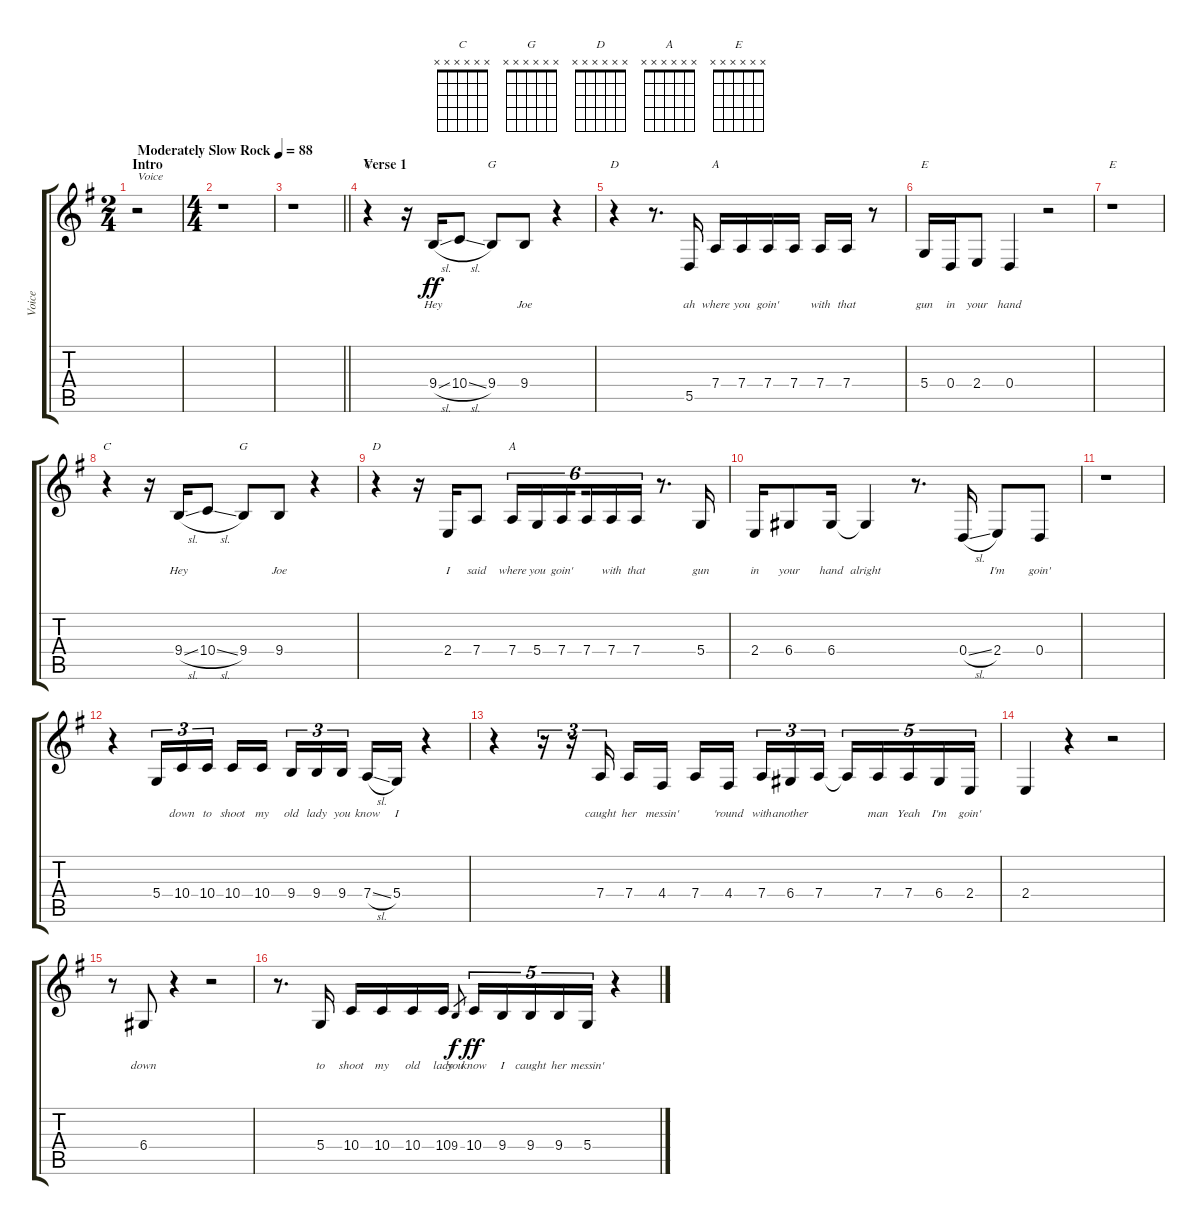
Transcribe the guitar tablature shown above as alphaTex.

\track ("Voice" "Voice") {instrument bassoon}
\staff {score tabs}
\tuning (E4 B3 G3 D3 A2 E2) {hide}
\chord ("C" 0 1 0 2 3 x)
\chord ("G" 3 0 0 0 2 3)
\chord ("D" 2 3 2 0 x x) {barre 2}
\chord ("A" 0 2 2 2 0 x)
\chord ("E" 0 0 1 2 2 0)
\chord ("E" x x x x x x)
\chord ("C" x x x x x x)
\chord ("G" x x x x x x)
\chord ("D" x x x x x x)
\chord ("A" x x x x x x)
\ts (2 4)
\section ("" "Intro")
\tempo (88 "Moderately Slow Rock")
\clef g2
\ks g
r.2{txt "Voice" dy ff instrument bassoon} |
\ts (4 4)
r.1 |
\barLineRight lightlight
r.1 |
\section ("" "Verse 1")
r.4{ch "C"} r.16 9.4{sl}.16{lyrics (0 "Hey") lyrics (1 "") lyrics (2 "") lyrics (3 "") lyrics (4 "")} 10.4{sl}.8{lyrics (0 "") lyrics (1 "") lyrics (2 "") lyrics (3 "") lyrics (4 "")} 9.4.8{ch "G" lyrics (0 "") lyrics (1 "") lyrics (2 "") lyrics (3 "") lyrics (4 "")} 9.4.8{lyrics (0 "Joe") lyrics (1 "") lyrics (2 "") lyrics (3 "") lyrics (4 "")} r.4 |
r.4{ch "D"} r.8{d} 5.5.16{lyrics (0 "ah") lyrics (1 "") lyrics (2 "") lyrics (3 "") lyrics (4 "")} 7.4.16{ch "A" lyrics (0 "where") lyrics (1 "") lyrics (2 "") lyrics (3 "") lyrics (4 "")} 7.4.16{lyrics (0 "you") lyrics (1 "") lyrics (2 "") lyrics (3 "") lyrics (4 "")} 7.4.16{lyrics (0 "goin'") lyrics (1 "") lyrics (2 "") lyrics (3 "") lyrics (4 "")} 7.4.16{lyrics (0 "") lyrics (1 "") lyrics (2 "") lyrics (3 "") lyrics (4 "")} 7.4.16{lyrics (0 "with") lyrics (1 "") lyrics (2 "") lyrics (3 "") lyrics (4 "")} 7.4.16{lyrics (0 "that") lyrics (1 "") lyrics (2 "") lyrics (3 "") lyrics (4 "")} r.8 |
5.4.16{ch "E" lyrics (0 "gun") lyrics (1 "") lyrics (2 "") lyrics (3 "") lyrics (4 "")} 0.4.16{lyrics (0 "in") lyrics (1 "") lyrics (2 "") lyrics (3 "") lyrics (4 "")} 2.4.8{lyrics (0 "your") lyrics (1 "") lyrics (2 "") lyrics (3 "") lyrics (4 "")} 0.4.4{lyrics (0 "hand") lyrics (1 "") lyrics (2 "") lyrics (3 "") lyrics (4 "")} r.2 |
r.1{ch "E"} |
r.4{ch "C"} r.16 9.4{sl}.16{lyrics (0 "Hey") lyrics (1 "") lyrics (2 "") lyrics (3 "") lyrics (4 "")} 10.4{sl}.8{lyrics (0 "") lyrics (1 "") lyrics (2 "") lyrics (3 "") lyrics (4 "")} 9.4.8{ch "G" lyrics (0 "") lyrics (1 "") lyrics (2 "") lyrics (3 "") lyrics (4 "")} 9.4.8{lyrics (0 "Joe") lyrics (1 "") lyrics (2 "") lyrics (3 "") lyrics (4 "")} r.4 |
r.4{ch "D"} r.16 2.4.16{lyrics (0 "I") lyrics (1 "") lyrics (2 "") lyrics (3 "") lyrics (4 "")} 7.4.8{lyrics (0 "said") lyrics (1 "") lyrics (2 "") lyrics (3 "") lyrics (4 "")} 7.4.16{tu (6 4) ch "A" lyrics (0 "where") lyrics (1 "") lyrics (2 "") lyrics (3 "") lyrics (4 "")} 5.4.16{tu (6 4) lyrics (0 "you") lyrics (1 "") lyrics (2 "") lyrics (3 "") lyrics (4 "")} 7.4.16{tu (6 4) lyrics (0 "goin'") lyrics (1 "") lyrics (2 "") lyrics (3 "") lyrics (4 "") beam splitsecondary} 7.4.16{tu (6 4) lyrics (0 "") lyrics (1 "") lyrics (2 "") lyrics (3 "") lyrics (4 "")} 7.4.16{tu (6 4) lyrics (0 "with") lyrics (1 "") lyrics (2 "") lyrics (3 "") lyrics (4 "")} 7.4.16{tu (6 4) lyrics (0 "that") lyrics (1 "") lyrics (2 "") lyrics (3 "") lyrics (4 "")} r.8{d} 5.4.16{lyrics (0 "gun") lyrics (1 "") lyrics (2 "") lyrics (3 "") lyrics (4 "")} |
2.4.16{lyrics (0 "in") lyrics (1 "") lyrics (2 "") lyrics (3 "") lyrics (4 "")} 6.4.8{lyrics (0 "your") lyrics (1 "") lyrics (2 "") lyrics (3 "") lyrics (4 "")} 6.4.16{lyrics (0 "hand") lyrics (1 "") lyrics (2 "") lyrics (3 "") lyrics (4 "")} 6.4{t}.4{lyrics (0 "alright") lyrics (1 "") lyrics (2 "") lyrics (3 "") lyrics (4 "")} r.8{d} 0.4{sl}.16{lyrics (0 "") lyrics (1 "") lyrics (2 "") lyrics (3 "") lyrics (4 "")} 2.4.8{lyrics (0 "I'm") lyrics (1 "") lyrics (2 "") lyrics (3 "") lyrics (4 "")} 0.4.8{lyrics (0 "goin'") lyrics (1 "") lyrics (2 "") lyrics (3 "") lyrics (4 "")} |
r.1 |
r.4 5.4.16{tu (3 2) lyrics (0 "") lyrics (1 "") lyrics (2 "") lyrics (3 "") lyrics (4 "")} 10.4.16{tu (3 2) lyrics (0 "down") lyrics (1 "") lyrics (2 "") lyrics (3 "") lyrics (4 "")} 10.4.16{tu (3 2) lyrics (0 "to") lyrics (1 "") lyrics (2 "") lyrics (3 "") lyrics (4 "") beam splitsecondary} 10.4.16{lyrics (0 "shoot") lyrics (1 "") lyrics (2 "") lyrics (3 "") lyrics (4 "")} 10.4.16{lyrics (0 "my") lyrics (1 "") lyrics (2 "") lyrics (3 "") lyrics (4 "")} 9.4.16{tu (3 2) lyrics (0 "old") lyrics (1 "") lyrics (2 "") lyrics (3 "") lyrics (4 "")} 9.4.16{tu (3 2) lyrics (0 "lady") lyrics (1 "") lyrics (2 "") lyrics (3 "") lyrics (4 "")} 9.4.16{tu (3 2) lyrics (0 "you") lyrics (1 "") lyrics (2 "") lyrics (3 "") lyrics (4 "") beam splitsecondary} 7.4{sl}.16{lyrics (0 "know") lyrics (1 "") lyrics (2 "") lyrics (3 "") lyrics (4 "")} 5.4.16{lyrics (0 "I") lyrics (1 "") lyrics (2 "") lyrics (3 "") lyrics (4 "")} r.4 |
r.4 r.16{tu (3 2)} r.16{tu (3 2)} 7.4.16{tu (3 2) lyrics (0 "caught") lyrics (1 "") lyrics (2 "") lyrics (3 "") lyrics (4 "") beam splitsecondary} 7.4.16{lyrics (0 "her") lyrics (1 "") lyrics (2 "") lyrics (3 "") lyrics (4 "")} 4.4.16{lyrics (0 "messin'") lyrics (1 "") lyrics (2 "") lyrics (3 "") lyrics (4 "")} 7.4.16{lyrics (0 "") lyrics (1 "") lyrics (2 "") lyrics (3 "") lyrics (4 "")} 4.4.16{lyrics (0 "'round") lyrics (1 "") lyrics (2 "") lyrics (3 "") lyrics (4 "") beam splitsecondary} 7.4.16{tu (3 2) lyrics (0 "with") lyrics (1 "") lyrics (2 "") lyrics (3 "") lyrics (4 "")} 6.4.16{tu (3 2) lyrics (0 "another") lyrics (1 "") lyrics (2 "") lyrics (3 "") lyrics (4 "")} 7.4.16{tu (3 2) lyrics (0 "") lyrics (1 "") lyrics (2 "") lyrics (3 "") lyrics (4 "")} 7.4{t}.16{tu (5 4) lyrics (0 "") lyrics (1 "") lyrics (2 "") lyrics (3 "") lyrics (4 "")} 7.4.16{tu (5 4) lyrics (0 "man") lyrics (1 "") lyrics (2 "") lyrics (3 "") lyrics (4 "")} 7.4.16{tu (5 4) lyrics (0 "Yeah") lyrics (1 "") lyrics (2 "") lyrics (3 "") lyrics (4 "")} 6.4.16{tu (5 4) lyrics (0 "I'm") lyrics (1 "") lyrics (2 "") lyrics (3 "") lyrics (4 "")} 2.4.16{tu (5 4) lyrics (0 "goin'") lyrics (1 "") lyrics (2 "") lyrics (3 "") lyrics (4 "")} |
2.4.4{lyrics (0 "") lyrics (1 "") lyrics (2 "") lyrics (3 "") lyrics (4 "")} r.4 r.2 |
r.8 6.4.8{lyrics (0 "down") lyrics (1 "") lyrics (2 "") lyrics (3 "") lyrics (4 "")} r.4 r.2 |
r.8{d} 5.4.16{lyrics (0 "to") lyrics (1 "") lyrics (2 "") lyrics (3 "") lyrics (4 "")} 10.4.16{lyrics (0 "shoot") lyrics (1 "") lyrics (2 "") lyrics (3 "") lyrics (4 "")} 10.4.16{lyrics (0 "my") lyrics (1 "") lyrics (2 "") lyrics (3 "") lyrics (4 "")} 10.4.16{lyrics (0 "old") lyrics (1 "") lyrics (2 "") lyrics (3 "") lyrics (4 "")} 10.4.16{lyrics (0 "lady") lyrics (1 "") lyrics (2 "") lyrics (3 "") lyrics (4 "")} 9.4.8{lyrics (0 "you") lyrics (1 "") lyrics (2 "") lyrics (3 "") lyrics (4 "") gr dy f} 10.4.16{tu (5 4) lyrics (0 "know") lyrics (1 "") lyrics (2 "") lyrics (3 "") lyrics (4 "") dy ff} 9.4.16{tu (5 4) lyrics (0 "I") lyrics (1 "") lyrics (2 "") lyrics (3 "") lyrics (4 "")} 9.4.16{tu (5 4) lyrics (0 "caught") lyrics (1 "") lyrics (2 "") lyrics (3 "") lyrics (4 "")} 9.4.16{tu (5 4) lyrics (0 "her") lyrics (1 "") lyrics (2 "") lyrics (3 "") lyrics (4 "")} 5.4.16{tu (5 4) lyrics (0 "messin'") lyrics (1 "") lyrics (2 "") lyrics (3 "") lyrics (4 "")} r.4
